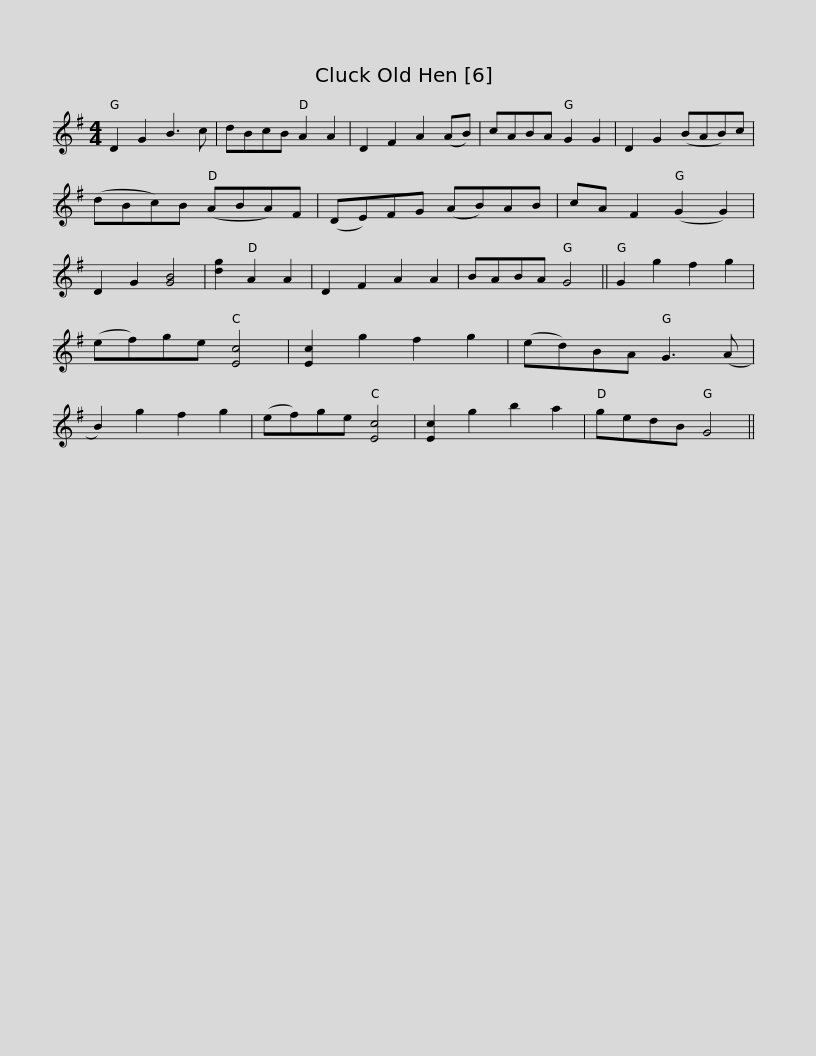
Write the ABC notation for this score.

X:1
L:1/8
M:4/4
I:linebreak $
K:G
V:1 treble
V:1
 D2 G2 B3 c | dBcB A2 A2 | D2 F2 A2 (AB) | cABA G2 G2 | D2 G2 (BAB)c | %5
 (dBc)B (ABA)F | (DE)FG (AB)AB |$ cA F2 (G2 G2) | D2 G2 [GB]4 | [dg]2 A2 A2 | %10
 D2 F2 A2 A2 | BABA G4 || G2 g2 f2 g2 | (ef)ge [Ec]4 | [Ec]2 g2 f2 g2 | %15
 (ed)BA G3 (A |$ B2) g2 f2 g2 | (ef)ge [Ec]4 | [Ec]2 g2 b2 a2 | gedB G4 || %20
